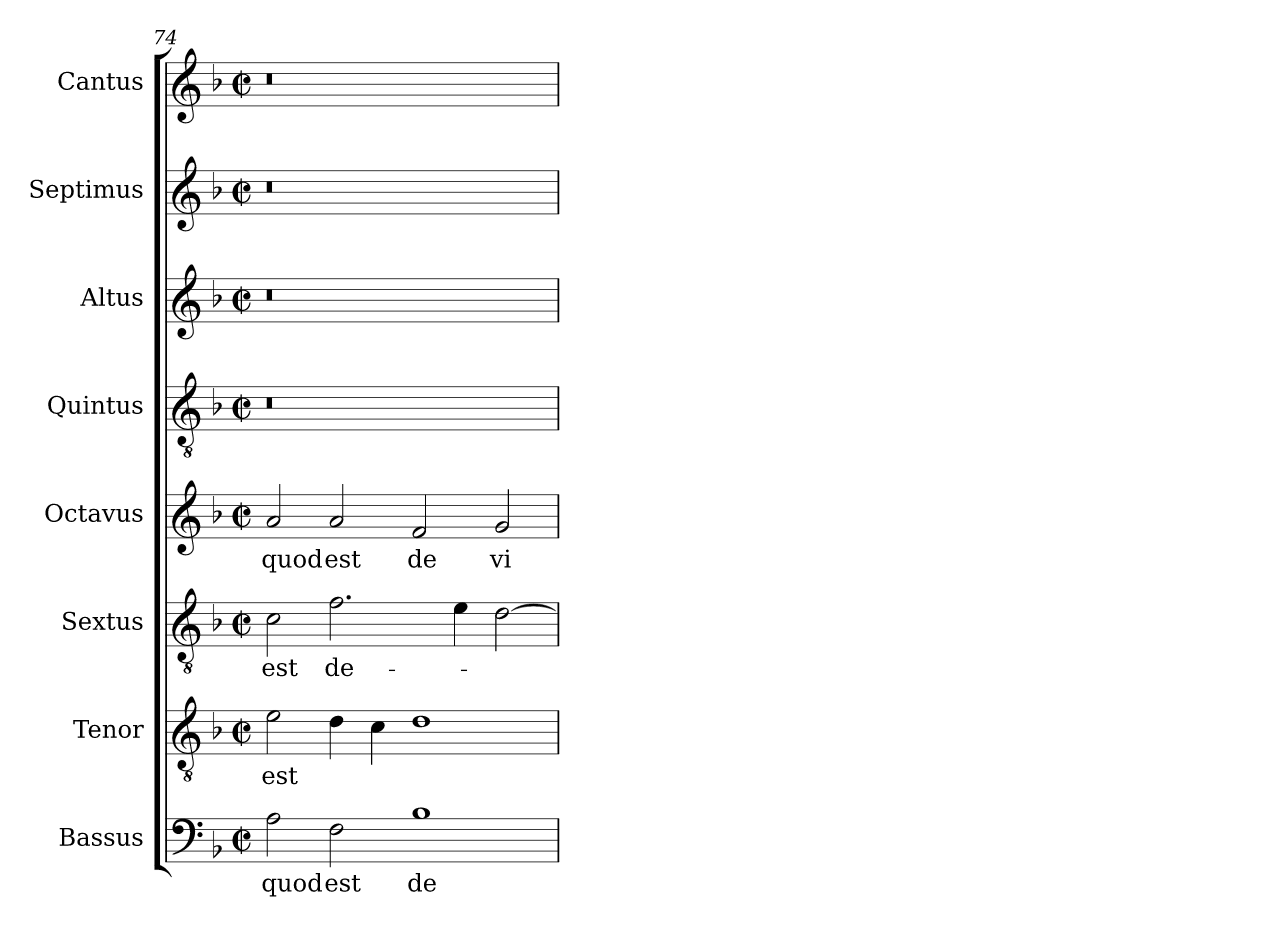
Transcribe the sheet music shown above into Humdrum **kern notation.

**kern	**text	**kern	**text	**kern	**text	**kern	**text	**kern	**kern	**kern	**kern
*part8	*part8	*part7	*part7	*part6	*part6	*part5	*part5	*part4	*part3	*part2	*part1
*staff8	*staff8	*staff7	*staff7	*staff6	*staff6	*staff5	*staff5	*staff4	*staff3	*staff2	*staff1
*I"Bassus	*	*I"Tenor	*	*I"Sextus	*	*I"Octavus	*	*I"Quintus	*I"Altus	*I"Septimus	*I"Cantus
*clefF4	*	*clefGv2	*	*clefGv2	*	*clefG2	*	*clefGv2	*clefG2	*clefG2	*clefG2
*k[b-]	*	*k[b-]	*	*k[b-]	*	*k[b-]	*	*k[b-]	*k[b-]	*k[b-]	*k[b-]
*F:	*	*F:	*	*F:	*	*F:	*	*F:	*F:	*F:	*F:
*M2/2	*	*M2/2	*	*M2/2	*	*M2/2	*	*M2/2	*M2/2	*M2/2	*M2/2
*met(c|)	*	*met(c|)	*	*met(c|)	*	*met(c|)	*	*met(c|)	*met(c|)	*met(c|)	*met(c|)
=74	=74	=74	=74	=74	=74	=74	=74	=74	=74	=74	=74
!	!LO:LY:b:cj	!	!LO:LY:b	!	!LO:LY:b:cj	!	!LO:LY:b:cj	!	!	!	!
2A\	quod	2e\	est	2c\	est	2a/	quod	0r	0r	0r	0r
!	!LO:LY:b:cj	!	!	!	!LO:LY:b:cj	!	!LO:LY:b:cj	!	!	!	!
2F\	est	4d\	.	2.f\	de-	2a/	est	.	.	.	.
.	.	4c\	.	.	.	.	.	.	.	.	.
!	!LO:LY:b:cj	!	!	!	!	!	!LO:LY:b:cj	!	!	!	!
1B-	de-	1d	.	.	.	2f/	de	.	.	.	.
.	.	.	.	4e\	.	.	.	.	.	.	.
!	!	!	!	!	!	!	!LO:LY:b:cj	!	!	!	!
.	.	.	.	[>2d\	.	2g/	vi	.	.	.	.
=	=	=	=	=	=	=	=	=	=	=	=
*-	*-	*-	*-	*-	*-	*-	*-	*-	*-	*-	*-
